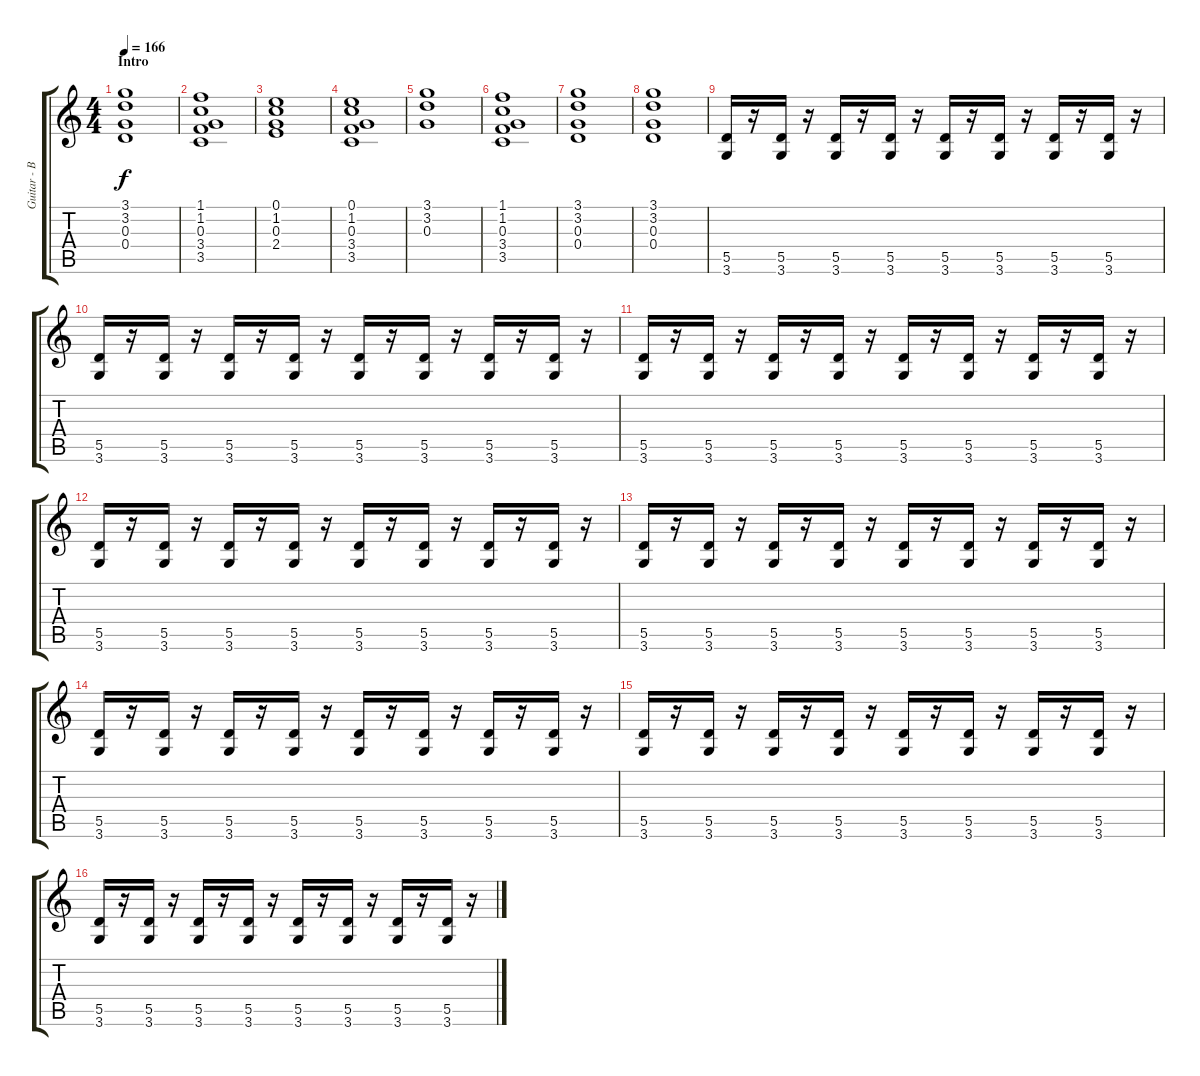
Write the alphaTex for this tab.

\track ("Guitar - Blackmore" "Guitar - B") {instrument distortionguitar}
\staff {score tabs}
\tuning (E4 B3 G3 D3 A2 E2) {hide}
\ts (4 4)
\section ("" "Intro")
\tempo 166
\clef g2
\ks c
(3.1 3.2 0.3 0.4).1{dy f volume 14 instrument distortionguitar} |
(1.1 1.2 0.3 3.4 3.5).1 |
(0.1 1.2 0.3 2.4).1 |
(0.1 1.2 0.3 3.4 3.5).1 |
(3.1 3.2 0.3).1 |
(1.1 1.2 0.3 3.4 3.5).1 |
(3.1 3.2 0.3 0.4).1 |
(3.1 3.2 0.3 0.4).1 |
(5.5 3.6).16{volume 11} r.16 (5.5 3.6).16 r.16 (5.5 3.6).16 r.16 (5.5 3.6).16 r.16 (5.5 3.6).16 r.16 (5.5 3.6).16 r.16 (5.5 3.6).16 r.16 (5.5 3.6).16 r.16 |
(5.5 3.6).16 r.16 (5.5 3.6).16 r.16 (5.5 3.6).16 r.16 (5.5 3.6).16 r.16 (5.5 3.6).16 r.16 (5.5 3.6).16 r.16 (5.5 3.6).16 r.16 (5.5 3.6).16 r.16 |
(5.5 3.6).16 r.16 (5.5 3.6).16 r.16 (5.5 3.6).16 r.16 (5.5 3.6).16 r.16 (5.5 3.6).16 r.16 (5.5 3.6).16 r.16 (5.5 3.6).16 r.16 (5.5 3.6).16 r.16 |
(5.5 3.6).16 r.16 (5.5 3.6).16 r.16 (5.5 3.6).16 r.16 (5.5 3.6).16 r.16 (5.5 3.6).16 r.16 (5.5 3.6).16 r.16 (5.5 3.6).16 r.16 (5.5 3.6).16 r.16 |
(5.5 3.6).16 r.16 (5.5 3.6).16 r.16 (5.5 3.6).16 r.16 (5.5 3.6).16 r.16 (5.5 3.6).16 r.16 (5.5 3.6).16 r.16 (5.5 3.6).16 r.16 (5.5 3.6).16 r.16 |
(5.5 3.6).16 r.16 (5.5 3.6).16 r.16 (5.5 3.6).16 r.16 (5.5 3.6).16 r.16 (5.5 3.6).16 r.16 (5.5 3.6).16 r.16 (5.5 3.6).16 r.16 (5.5 3.6).16 r.16 |
(5.5 3.6).16 r.16 (5.5 3.6).16 r.16 (5.5 3.6).16 r.16 (5.5 3.6).16 r.16 (5.5 3.6).16 r.16 (5.5 3.6).16 r.16 (5.5 3.6).16 r.16 (5.5 3.6).16 r.16 |
(5.5 3.6).16 r.16 (5.5 3.6).16 r.16 (5.5 3.6).16 r.16 (5.5 3.6).16 r.16 (5.5 3.6).16 r.16 (5.5 3.6).16 r.16 (5.5 3.6).16 r.16 (5.5 3.6).16 r.16
